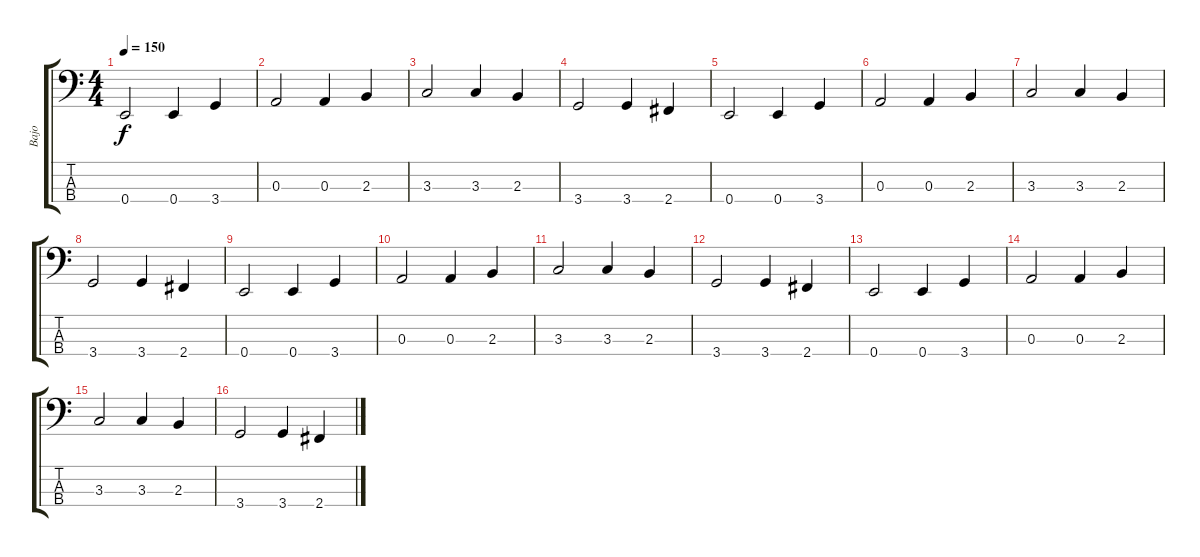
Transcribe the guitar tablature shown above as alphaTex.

\track ("Bajo" "Bajo") {instrument electricbasspick}
\staff {score tabs}
\tuning (G2 D2 A1 E1) {hide}
\ts (4 4)
\tempo 150
\clef f4
\ks c
0.4.2{dy f} 0.4.4 3.4.4 |
0.3.2 0.3.4 2.3.4 |
3.3.2 3.3.4 2.3.4 |
3.4.2 3.4.4 2.4.4 |
0.4.2 0.4.4 3.4.4 |
0.3.2 0.3.4 2.3.4 |
3.3.2 3.3.4 2.3.4 |
3.4.2 3.4.4 2.4.4 |
0.4.2 0.4.4 3.4.4 |
\section ("" "")
0.3.2 0.3.4 2.3.4 |
3.3.2 3.3.4 2.3.4 |
3.4.2 3.4.4 2.4.4 |
0.4.2 0.4.4 3.4.4 |
0.3.2 0.3.4 2.3.4 |
3.3.2 3.3.4 2.3.4 |
3.4.2 3.4.4 2.4.4
